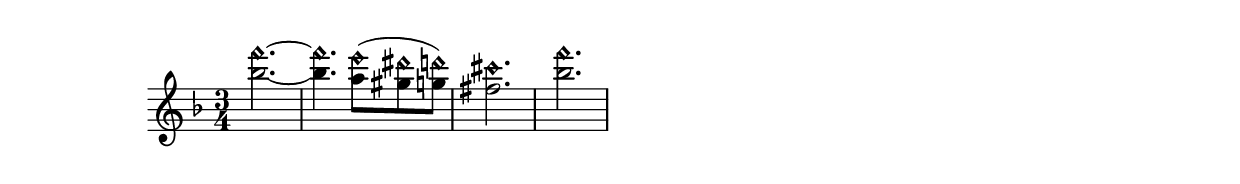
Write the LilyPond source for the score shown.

%% Do not edit this file; it is automatically
%% generated from LSR http://lsr.dsi.unimi.it
%% This file is in the public domain.
\version "2.12.2"

\header {
  lsrtags = "unfretted-strings, tweaks-and-overrides"

  texidoc = "
Artificial harmonics using @code{\\harmonic} do not show dots.  To
override this behavior, set the context property @code{harmonicDots}.

"
  doctitle = "Dotted harmonics"
} % begin verbatim

\relative c''' {
  \time 3/4
  \key f \major
  \set harmonicDots = ##t
  <bes f'\harmonic>2. ~
  <bes f'\harmonic>4. <a e'\harmonic>8( <gis dis'\harmonic> <g d'\harmonic>)
  <fis cis'\harmonic>2.
  <bes f'\harmonic>2.
}
